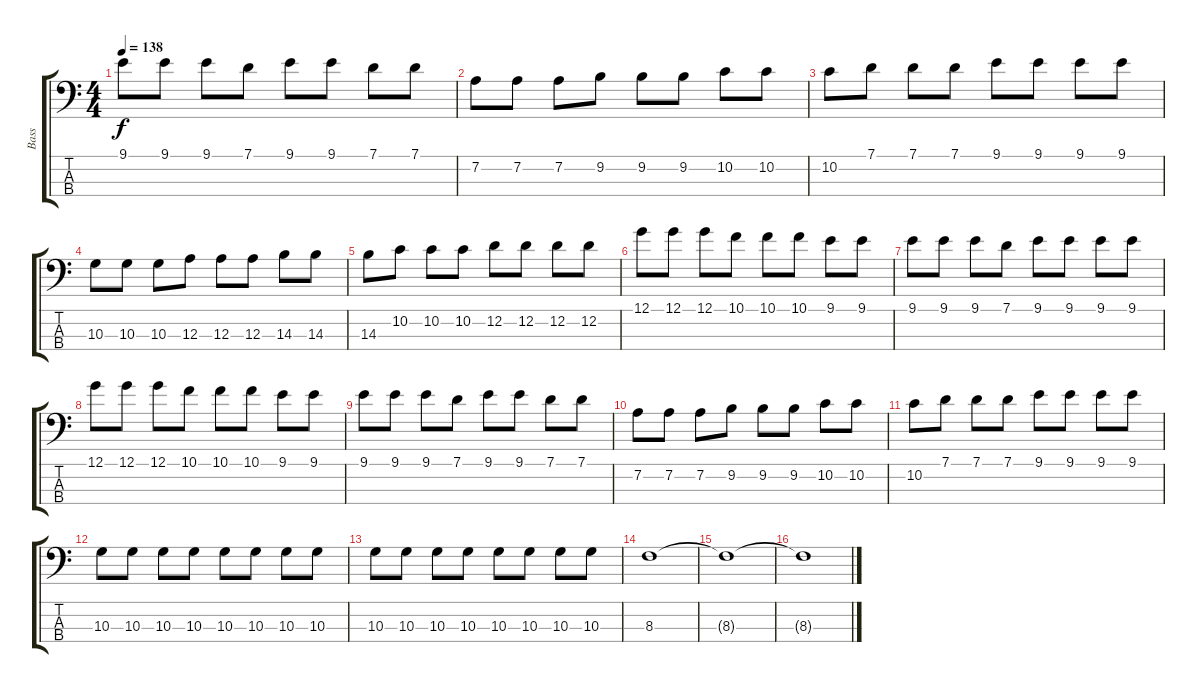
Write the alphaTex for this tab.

\track ("Bass" "Bass") {instrument electricbasspick}
\staff {score tabs}
\tuning (G2 D2 A1 E1) {hide}
\ts (4 4)
\tempo 138
\clef f4
\ks c
9.1.8{dy f} 9.1.8 9.1.8 7.1.8 9.1.8 9.1.8 7.1.8 7.1.8 |
7.2.8 7.2.8 7.2.8 9.2.8 9.2.8 9.2.8 10.2.8 10.2.8 |
10.2.8 7.1.8 7.1.8 7.1.8 9.1.8 9.1.8 9.1.8 9.1.8 |
10.3.8 10.3.8 10.3.8 12.3.8 12.3.8 12.3.8 14.3.8 14.3.8 |
14.3.8 10.2.8 10.2.8 10.2.8 12.2.8 12.2.8 12.2.8 12.2.8 |
12.1.8 12.1.8 12.1.8 10.1.8 10.1.8 10.1.8 9.1.8 9.1.8 |
9.1.8 9.1.8 9.1.8 7.1.8 9.1.8 9.1.8 9.1.8 9.1.8 |
12.1.8 12.1.8 12.1.8 10.1.8 10.1.8 10.1.8 9.1.8 9.1.8 |
9.1.8 9.1.8 9.1.8 7.1.8 9.1.8 9.1.8 7.1.8 7.1.8 |
7.2.8 7.2.8 7.2.8 9.2.8 9.2.8 9.2.8 10.2.8 10.2.8 |
10.2.8 7.1.8 7.1.8 7.1.8 9.1.8 9.1.8 9.1.8 9.1.8 |
10.3.8 10.3.8 10.3.8 10.3.8 10.3.8 10.3.8 10.3.8 10.3.8 |
10.3.8 10.3.8 10.3.8 10.3.8 10.3.8 10.3.8 10.3.8 10.3.8 |
8.3.1{volume 0} |
8.3{t}.1 |
8.3{t}.1
